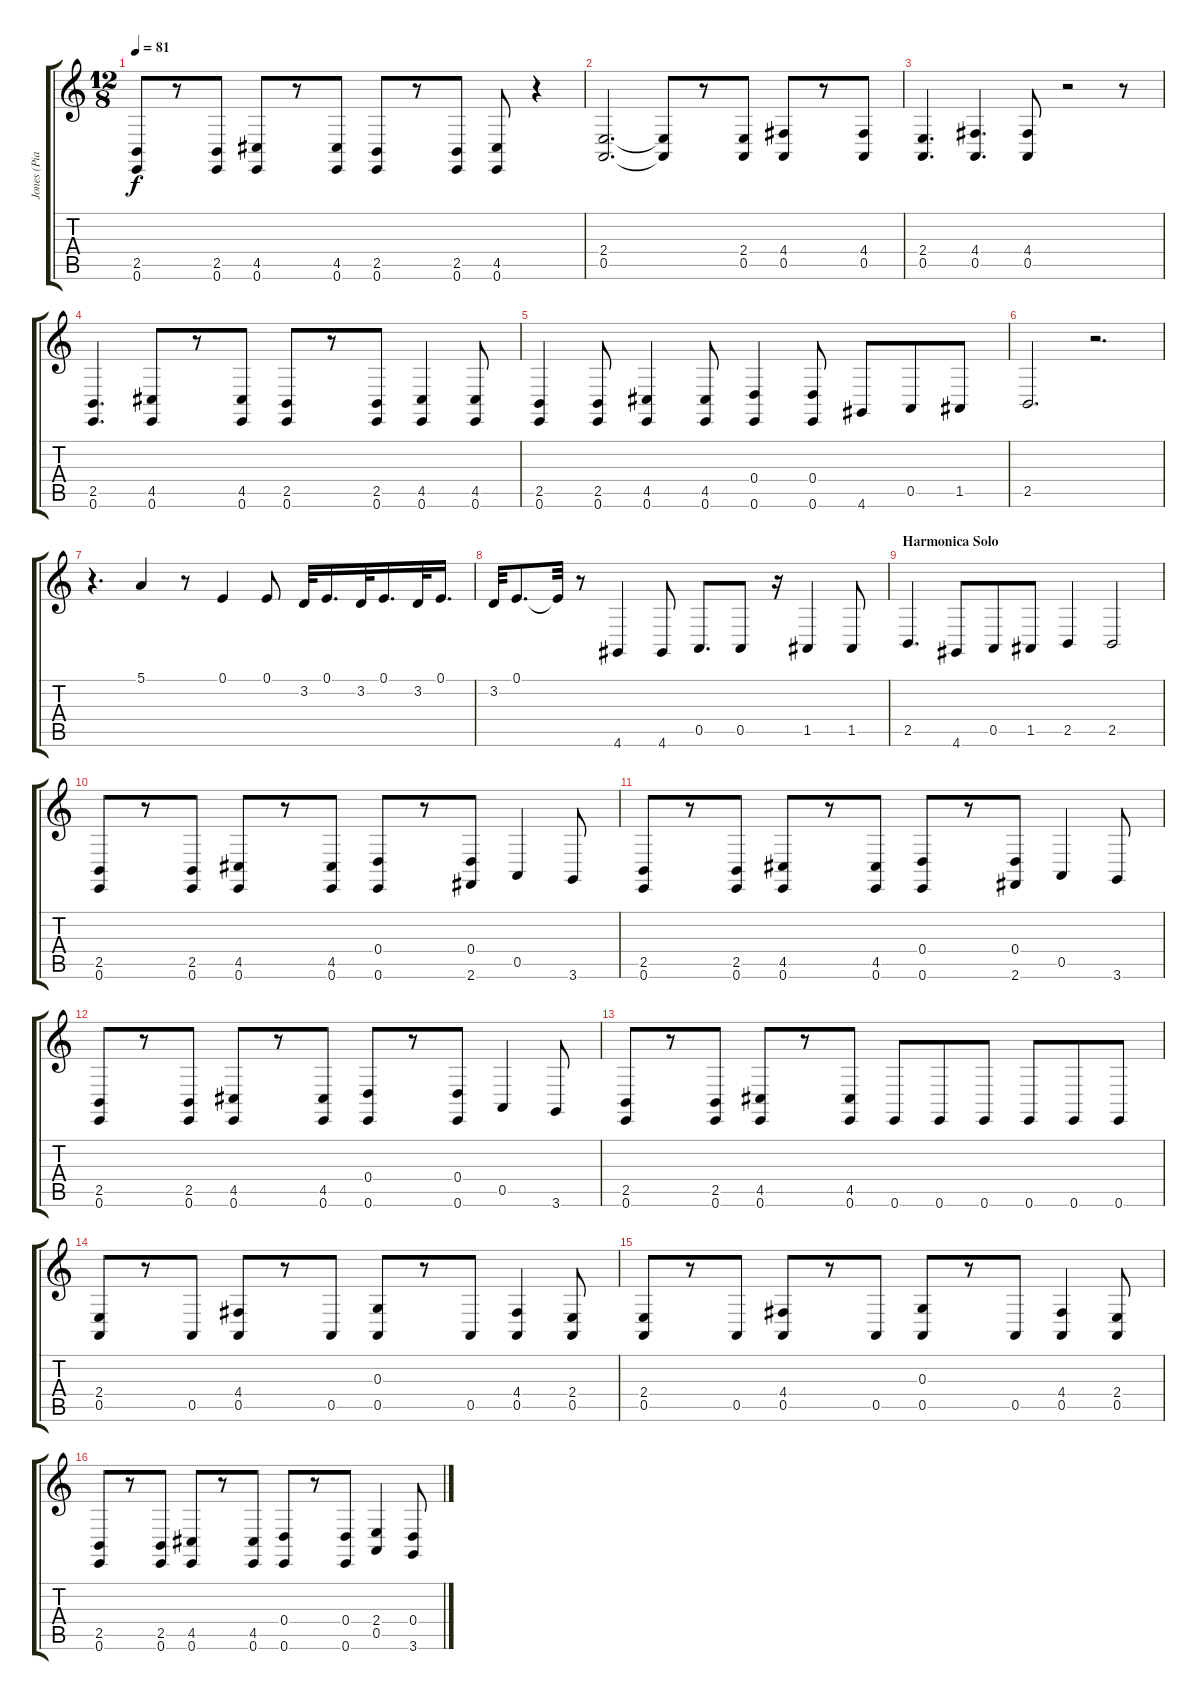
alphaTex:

\track ("Jones (Piano 2)" "Jones (Pia") {instrument electricpiano1}
\staff {score tabs}
\tuning (E4 B3 G3 D3 A2 E2) {hide}
\ts (12 8)
\tempo 81
\clef g2
\ks c
(2.5 0.6).8{dy f} r.8 (2.5 0.6).8 (4.5 0.6).8 r.8 (4.5 0.6).8 (2.5 0.6).8 r.8 (2.5 0.6).8 (4.5 0.6).8 r.4 |
(2.4 0.5).2{d} (2.4{t} 0.5{t}).8 r.8 (2.4 0.5).8 (4.4 0.5).8 r.8 (4.4 0.5).8 |
(2.4 0.5).4{d} (4.4 0.5).4{d} (4.4 0.5).8 r.2 r.8 |
(2.5 0.6).4{d} (4.5 0.6).8 r.8 (4.5 0.6).8 (2.5 0.6).8 r.8 (2.5 0.6).8 (4.5 0.6).4 (4.5 0.6).8 |
(2.5 0.6).4 (2.5 0.6).8 (4.5 0.6).4 (4.5 0.6).8 (0.4 0.6).4 (0.4 0.6).8 4.6.8 0.5.8 1.5.8 |
2.5.2{d} r.2{d} |
r.4{d} 5.1.4 r.8 0.1.4 0.1.8 3.2.32 0.1.16{d} 3.2.32 0.1.16{d} 3.2.32 0.1.16{d} |
3.2.32 0.1.8{d} 0.1{t}.32 r.8 4.6.4 4.6.8 0.5.8{d} 0.5.8 r.16 1.5.4 1.5.8 |
\section ("" "Harmonica Solo")
2.5.4{d} 4.6.8 0.5.8 1.5.8 2.5.4 2.5.2 |
(2.5 0.6).8 r.8 (2.5 0.6).8 (4.5 0.6).8 r.8 (4.5 0.6).8 (0.4 0.6).8 r.8 (0.4 2.6).8 0.5.4 3.6.8 |
(2.5 0.6).8 r.8 (2.5 0.6).8 (4.5 0.6).8 r.8 (4.5 0.6).8 (0.4 0.6).8 r.8 (0.4 2.6).8 0.5.4 3.6.8 |
(2.5 0.6).8 r.8 (2.5 0.6).8 (4.5 0.6).8 r.8 (4.5 0.6).8 (0.4 0.6).8 r.8 (0.4 0.6).8 0.5.4 3.6.8 |
(2.5 0.6).8 r.8 (2.5 0.6).8 (4.5 0.6).8 r.8 (4.5 0.6).8 0.6.8 0.6.8 0.6.8 0.6.8 0.6.8 0.6.8 |
(2.4 0.5).8 r.8 0.5.8 (4.4 0.5).8 r.8 0.5.8 (0.3 0.5).8 r.8 0.5.8 (4.4 0.5).4 (2.4 0.5).8 |
(2.4 0.5).8 r.8 0.5.8 (4.4 0.5).8 r.8 0.5.8 (0.3 0.5).8 r.8 0.5.8 (4.4 0.5).4 (2.4 0.5).8 |
(2.5 0.6).8 r.8 (2.5 0.6).8 (4.5 0.6).8 r.8 (4.5 0.6).8 (0.4 0.6).8 r.8 (0.4 0.6).8 (2.4 0.5).4 (0.4 3.6).8
